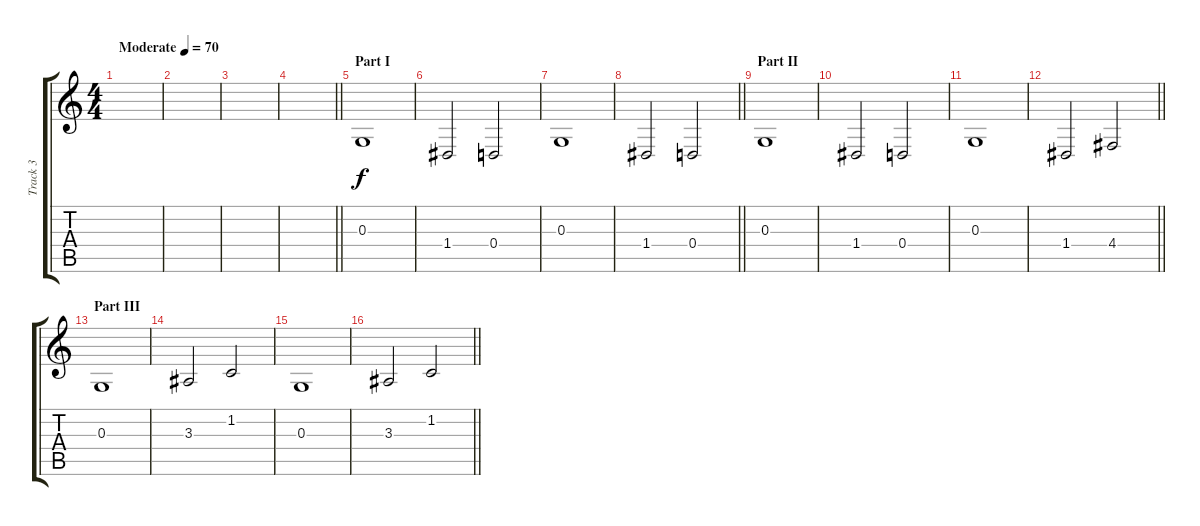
\track ("Track 3" "Track 3") {instrument violin}
\staff {score tabs}
\tuning (E4 B3 G3 D3 A2 E2) {hide}
\ts (4 4)
\tempo (70 "Moderate")
\clef g2
\ks c
|
|
|
\barLineRight lightlight
|
\section ("" "Part I")
0.3.1 |
1.4.2 0.4.2 |
0.3.1 |
\barLineRight lightlight
1.4.2 0.4.2 |
\section ("" "Part II")
0.3.1 |
1.4.2 0.4.2 |
0.3.1 |
\barLineRight lightlight
1.4.2 4.4.2 |
\section ("" "Part III")
0.3.1 |
3.3.2 1.2.2 |
0.3.1 |
\barLineRight lightlight
3.3.2 1.2.2
